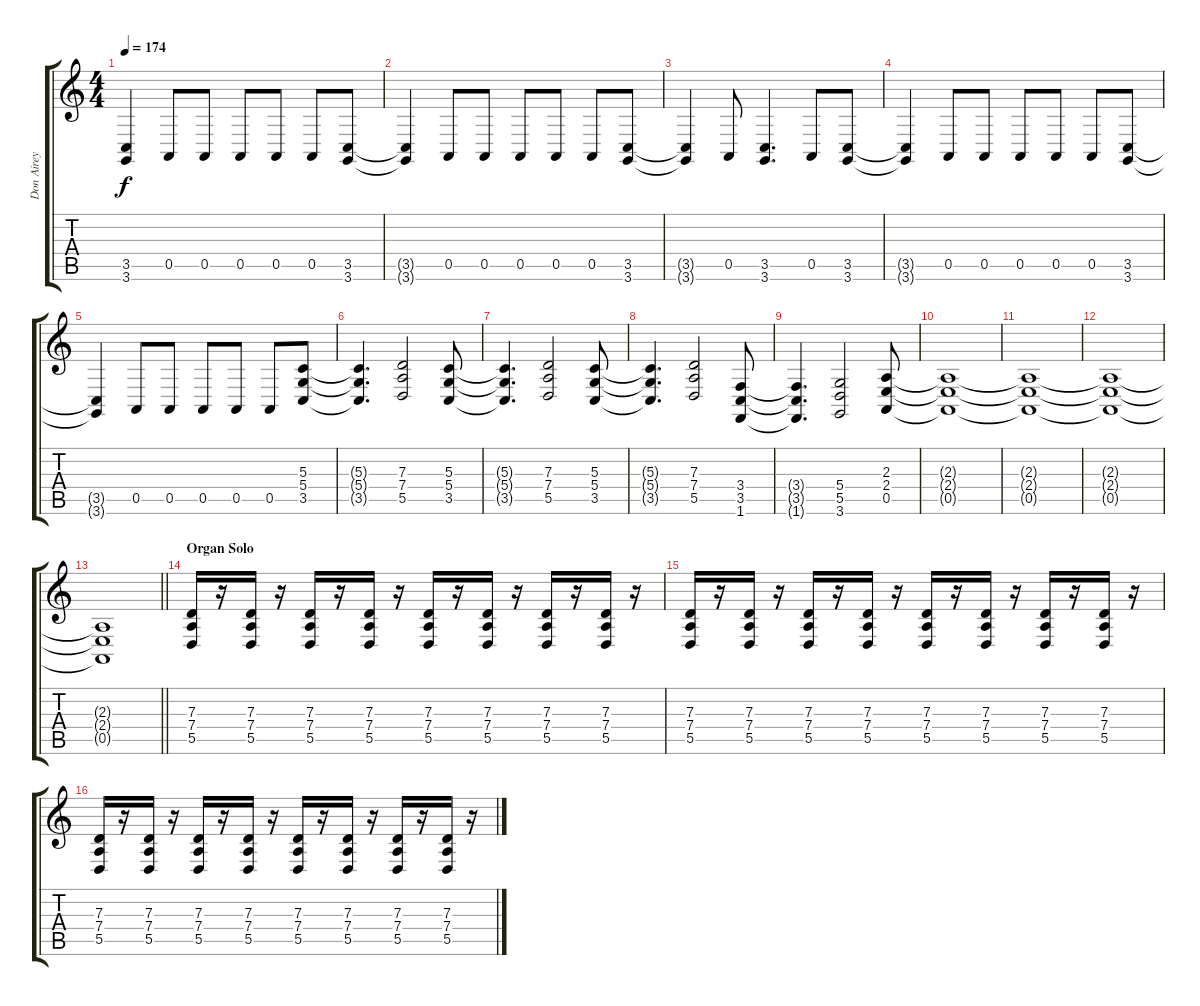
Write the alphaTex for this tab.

\track ("Don Airey - Left Hand" "Don Airey ") {instrument drawbarorgan}
\staff {score tabs}
\tuning (E4 B3 G3 D3 A2 E2) {hide}
\ts (4 4)
\tempo 174
\clef g2
\ks c
(3.5{t} 3.6{t}).4{dy f} 0.5.8 0.5.8 0.5.8 0.5.8 0.5.8 (3.5 3.6).8 |
(3.5{t} 3.6{t}).4 0.5.8 0.5.8 0.5.8 0.5.8 0.5.8 (3.5 3.6).8 |
(3.5{t} 3.6{t}).4 0.5.8 (3.5 3.6).4{d} 0.5.8 (3.5 3.6).8 |
(3.5{t} 3.6{t}).4 0.5.8 0.5.8 0.5.8 0.5.8 0.5.8 (3.5 3.6).8 |
(3.5{t} 3.6{t}).4 0.5.8 0.5.8 0.5.8 0.5.8 0.5.8 (5.3 5.4 3.5).8 |
(5.3{t} 5.4{t} 3.5{t}).4{d} (7.3 7.4 5.5).2 (5.3 5.4 3.5).8 |
(5.3{t} 5.4{t} 3.5{t}).4{d} (7.3 7.4 5.5).2 (5.3 5.4 3.5).8 |
(5.3{t} 5.4{t} 3.5{t}).4{d} (7.3 7.4 5.5).2 (3.4 3.5 1.6).8 |
(3.4{t} 3.5{t} 1.6{t}).4{d} (5.4 5.5 3.6).2 (2.3 2.4 0.5).8 |
(2.3{t} 2.4{t} 0.5{t}).1 |
(2.3{t} 2.4{t} 0.5{t}).1 |
(2.3{t} 2.4{t} 0.5{t}).1 |
\barLineRight lightlight
(2.3{t} 2.4{t} 0.5{t}).1 |
\section ("" "Organ Solo")
(7.3 7.4 5.5).16 r.16 (7.3 7.4 5.5).16 r.16 (7.3 7.4 5.5).16 r.16 (7.3 7.4 5.5).16 r.16 (7.3 7.4 5.5).16 r.16 (7.3 7.4 5.5).16 r.16 (7.3 7.4 5.5).16 r.16 (7.3 7.4 5.5).16 r.16 |
(7.3 7.4 5.5).16 r.16 (7.3 7.4 5.5).16 r.16 (7.3 7.4 5.5).16 r.16 (7.3 7.4 5.5).16 r.16 (7.3 7.4 5.5).16 r.16 (7.3 7.4 5.5).16 r.16 (7.3 7.4 5.5).16 r.16 (7.3 7.4 5.5).16 r.16 |
(7.3 7.4 5.5).16 r.16 (7.3 7.4 5.5).16 r.16 (7.3 7.4 5.5).16 r.16 (7.3 7.4 5.5).16 r.16 (7.3 7.4 5.5).16 r.16 (7.3 7.4 5.5).16 r.16 (7.3 7.4 5.5).16 r.16 (7.3 7.4 5.5).16 r.16
